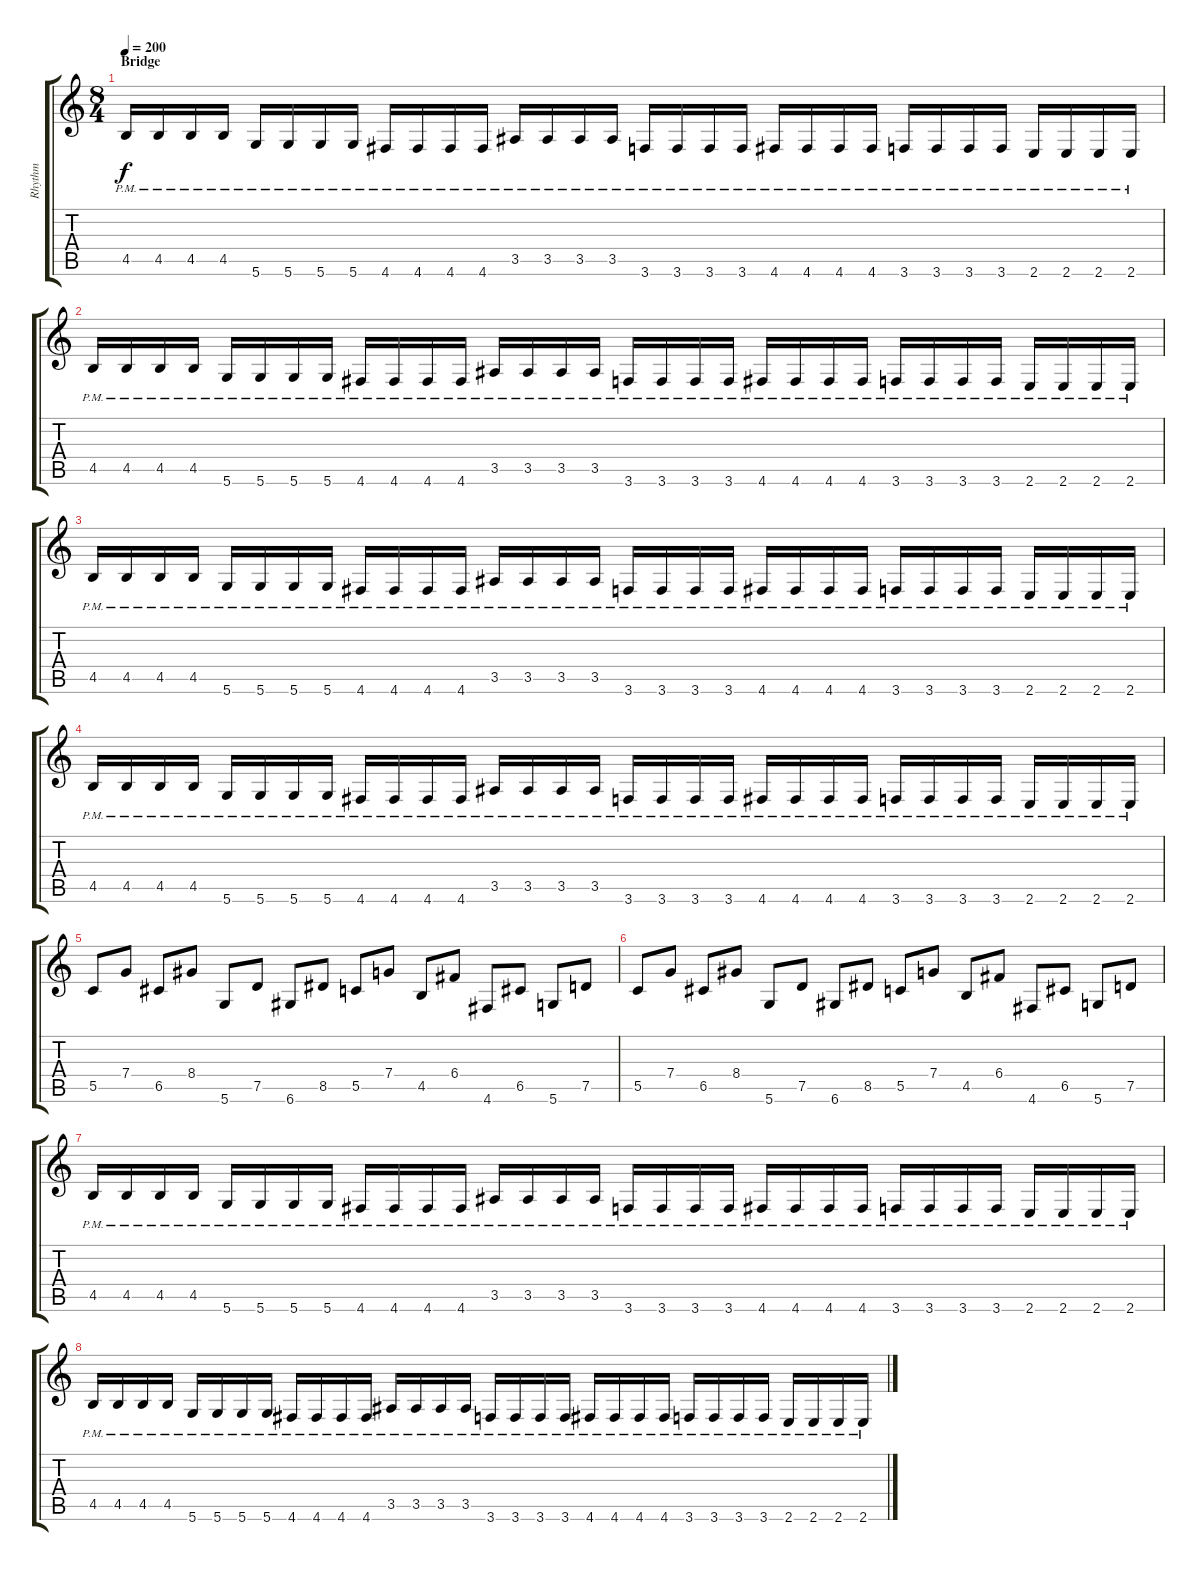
\track ("Rhythm" "Rhythm") {instrument overdrivenguitar}
\staff {score tabs}
\tuning (D4 A3 F3 C3 G2 D2) {hide}
\ts (8 4)
\section ("" "Bridge")
\tempo 200
\clef g2
\ks c
4.5{pm}.16{dy f} 4.5{pm}.16 4.5{pm}.16 4.5{pm}.16 5.6{pm}.16 5.6{pm}.16 5.6{pm}.16 5.6{pm}.16 4.6{pm}.16 4.6{pm}.16 4.6{pm}.16 4.6{pm}.16 3.5{pm}.16 3.5{pm}.16 3.5{pm}.16 3.5{pm}.16 3.6{pm}.16 3.6{pm}.16 3.6{pm}.16 3.6{pm}.16 4.6{pm}.16 4.6{pm}.16 4.6{pm}.16 4.6{pm}.16 3.6{pm}.16 3.6{pm}.16 3.6{pm}.16 3.6{pm}.16 2.6{pm}.16 2.6{pm}.16 2.6{pm}.16 2.6{pm}.16 |
4.5{pm}.16 4.5{pm}.16 4.5{pm}.16 4.5{pm}.16 5.6{pm}.16 5.6{pm}.16 5.6{pm}.16 5.6{pm}.16 4.6{pm}.16 4.6{pm}.16 4.6{pm}.16 4.6{pm}.16 3.5{pm}.16 3.5{pm}.16 3.5{pm}.16 3.5{pm}.16 3.6{pm}.16 3.6{pm}.16 3.6{pm}.16 3.6{pm}.16 4.6{pm}.16 4.6{pm}.16 4.6{pm}.16 4.6{pm}.16 3.6{pm}.16 3.6{pm}.16 3.6{pm}.16 3.6{pm}.16 2.6{pm}.16 2.6{pm}.16 2.6{pm}.16 2.6{pm}.16 |
4.5{pm}.16 4.5{pm}.16 4.5{pm}.16 4.5{pm}.16 5.6{pm}.16 5.6{pm}.16 5.6{pm}.16 5.6{pm}.16 4.6{pm}.16 4.6{pm}.16 4.6{pm}.16 4.6{pm}.16 3.5{pm}.16 3.5{pm}.16 3.5{pm}.16 3.5{pm}.16 3.6{pm}.16 3.6{pm}.16 3.6{pm}.16 3.6{pm}.16 4.6{pm}.16 4.6{pm}.16 4.6{pm}.16 4.6{pm}.16 3.6{pm}.16 3.6{pm}.16 3.6{pm}.16 3.6{pm}.16 2.6{pm}.16 2.6{pm}.16 2.6{pm}.16 2.6{pm}.16 |
4.5{pm}.16 4.5{pm}.16 4.5{pm}.16 4.5{pm}.16 5.6{pm}.16 5.6{pm}.16 5.6{pm}.16 5.6{pm}.16 4.6{pm}.16 4.6{pm}.16 4.6{pm}.16 4.6{pm}.16 3.5{pm}.16 3.5{pm}.16 3.5{pm}.16 3.5{pm}.16 3.6{pm}.16 3.6{pm}.16 3.6{pm}.16 3.6{pm}.16 4.6{pm}.16 4.6{pm}.16 4.6{pm}.16 4.6{pm}.16 3.6{pm}.16 3.6{pm}.16 3.6{pm}.16 3.6{pm}.16 2.6{pm}.16 2.6{pm}.16 2.6{pm}.16 2.6{pm}.16 |
5.5.8 7.4.8 6.5.8 8.4.8 5.6.8 7.5.8 6.6.8 8.5.8 5.5.8 7.4.8 4.5.8 6.4.8 4.6.8 6.5.8 5.6.8 7.5.8 |
5.5.8 7.4.8 6.5.8 8.4.8 5.6.8 7.5.8 6.6.8 8.5.8 5.5.8 7.4.8 4.5.8 6.4.8 4.6.8 6.5.8 5.6.8 7.5.8 |
4.5{pm}.16 4.5{pm}.16 4.5{pm}.16 4.5{pm}.16 5.6{pm}.16 5.6{pm}.16 5.6{pm}.16 5.6{pm}.16 4.6{pm}.16 4.6{pm}.16 4.6{pm}.16 4.6{pm}.16 3.5{pm}.16 3.5{pm}.16 3.5{pm}.16 3.5{pm}.16 3.6{pm}.16 3.6{pm}.16 3.6{pm}.16 3.6{pm}.16 4.6{pm}.16 4.6{pm}.16 4.6{pm}.16 4.6{pm}.16 3.6{pm}.16 3.6{pm}.16 3.6{pm}.16 3.6{pm}.16 2.6{pm}.16 2.6{pm}.16 2.6{pm}.16 2.6{pm}.16 |
4.5{pm}.16 4.5{pm}.16 4.5{pm}.16 4.5{pm}.16 5.6{pm}.16 5.6{pm}.16 5.6{pm}.16 5.6{pm}.16 4.6{pm}.16 4.6{pm}.16 4.6{pm}.16 4.6{pm}.16 3.5{pm}.16 3.5{pm}.16 3.5{pm}.16 3.5{pm}.16 3.6{pm}.16 3.6{pm}.16 3.6{pm}.16 3.6{pm}.16 4.6{pm}.16 4.6{pm}.16 4.6{pm}.16 4.6{pm}.16 3.6{pm}.16 3.6{pm}.16 3.6{pm}.16 3.6{pm}.16 2.6{pm}.16 2.6{pm}.16 2.6{pm}.16 2.6{pm}.16
